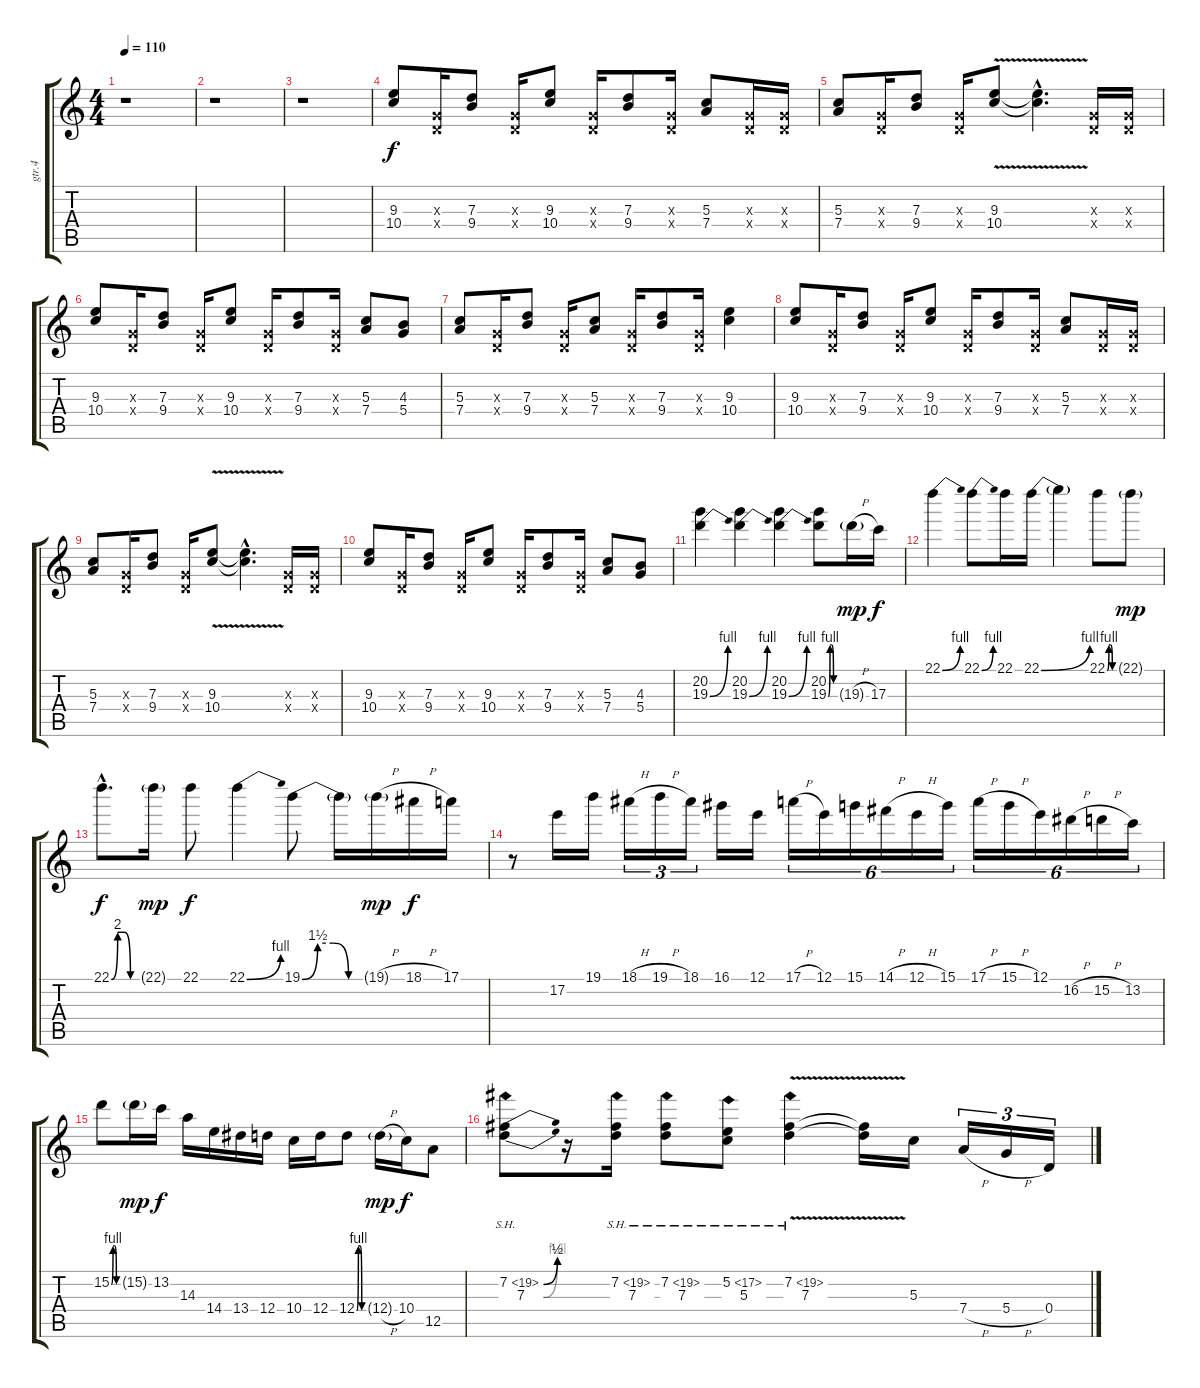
\track ("gtr.4" "gtr.4") {instrument distortionguitar}
\staff {score tabs}
\tuning (E4 B3 G3 D3 A2 E2) {hide}
\ts (4 4)
\tempo 110
\clef g2
\ks c
r.1{dy mp} |
r.1 |
r.1 |
(9.3 10.4).8{dy f} (0.3{x} 0.4{x}).16 (7.3 9.4).8 (0.3{x} 0.4{x}).16 (9.3 10.4).8 (0.3{x} 0.4{x}).16 (7.3 9.4).8 (0.3{x} 0.4{x}).16 (5.3 7.4).8 (0.3{x} 0.4{x}).16 (0.3{x} 0.4{x}).16 |
(5.3 7.4).8 (0.3{x} 0.4{x}).16 (7.3 9.4).8 (0.3{x} 0.4{x}).16 (9.3{v} 10.4{v}).8 (9.3{hac t} 10.4{hac t}).4{d} (0.3{x} 0.4{x}).16 (0.3{x} 0.4{x}).16 |
(9.3 10.4).8 (0.3{x} 0.4{x}).16 (7.3 9.4).8 (0.3{x} 0.4{x}).16 (9.3 10.4).8 (0.3{x} 0.4{x}).16 (7.3 9.4).8 (0.3{x} 0.4{x}).16 (5.3 7.4).8 (4.3 5.4).8 |
(5.3 7.4).8 (0.3{x} 0.4{x}).16 (7.3 9.4).8 (0.3{x} 0.4{x}).16 (5.3 7.4).8 (0.3{x} 0.4{x}).16 (7.3 9.4).8 (0.3{x} 0.4{x}).16 (9.3 10.4).4 |
(9.3 10.4).8 (0.3{x} 0.4{x}).16 (7.3 9.4).8 (0.3{x} 0.4{x}).16 (9.3 10.4).8 (0.3{x} 0.4{x}).16 (7.3 9.4).8 (0.3{x} 0.4{x}).16 (5.3 7.4).8 (0.3{x} 0.4{x}).16 (0.3{x} 0.4{x}).16 |
(5.3 7.4).8 (0.3{x} 0.4{x}).16 (7.3 9.4).8 (0.3{x} 0.4{x}).16 (9.3{v} 10.4{v}).8 (9.3{hac t} 10.4{hac t}).4{d} (0.3{x} 0.4{x}).16 (0.3{x} 0.4{x}).16 |
(9.3 10.4).8 (0.3{x} 0.4{x}).16 (7.3 9.4).8 (0.3{x} 0.4{x}).16 (9.3 10.4).8 (0.3{x} 0.4{x}).16 (7.3 9.4).8 (0.3{x} 0.4{x}).16 (5.3 7.4).8 (4.3 5.4).8 |
(20.2 19.3{be (bend 0 0 60 4)}).4 (20.2 19.3{be (bend 0 0 60 4)}).4 (20.2 19.3{be (bend 0 0 60 4)}).4 (20.2 19.3{be (custom 0 0 15 4 30 4 45 0 60 0)}).8 19.3{h g}.16{dy mp} 17.3.16{dy f} |
22.1{be (bend 0 0 60 4)}.4 22.1{be (bend 0 0 60 4)}.8 22.1.16 22.1{be (bend 0 0 60 4)}.16 22.1{t}.4 22.1{be (custom 0 0 15 4 30 4 45 0 60 0)}.8 22.1{g}.8{dy mp} |
22.1{be (custom 0 0 15 8 30 8 45 0 60 0) hac}.8{d dy f} 22.1{g}.16{dy mp} 22.1.8{dy f} 22.1{be (bend 0 0 60 4)}.4 19.1{be (custom 0 0 15 6 30 6 45 0 60 0)}.8 19.1{t}.16 19.1{h g}.16{dy mp} 18.1{h}.16{dy f} 17.1.16 |
r.8 17.2.16 19.1.16 18.1{h}.16{tu (3 2)} 19.1{h}.16{tu (3 2)} 18.1.16{tu (3 2)} 16.1.16 12.1.16 17.1{h}.16{tu (6 4)} 12.1.16{tu (6 4)} 15.1.16{tu (6 4)} 14.1{h}.16{tu (6 4)} 12.1{h}.16{tu (6 4)} 15.1.16{tu (6 4)} 17.1{h}.16{tu (6 4)} 15.1{h}.16{tu (6 4)} 12.1.16{tu (6 4)} 16.2{h}.16{tu (6 4)} 15.2{h}.16{tu (6 4)} 13.2.16{tu (6 4)} |
15.2{be (custom 0 0 15 4 30 4 45 0 60 0)}.8 15.2{g}.16{dy mp} 13.2.16{dy f} 14.3.16 14.4.16 13.4.16 12.4.16 10.4.16 12.4.16 12.4{be (custom 0 0 15 4 30 4 45 0 60 0)}.8 12.4{h g}.16{dy mp} 10.4.16{dy f} 12.5.8 |
(7.2{be (bend 0 0 60 2) sh 12} 7.3{be (bend 0 0 60 4)}).8 r.16 (7.2{sh 12} 7.3).16 (7.2{sh 12} 7.3).8 (5.2{sh 12} 5.3).8 (7.2{sh 12 v} 7.3{v}).4 (7.2{t} 7.3{t}).16 5.3.16 7.4{h}.16{tu (3 2)} 5.4{h}.16{tu (3 2)} 0.4.16{tu (3 2)}
